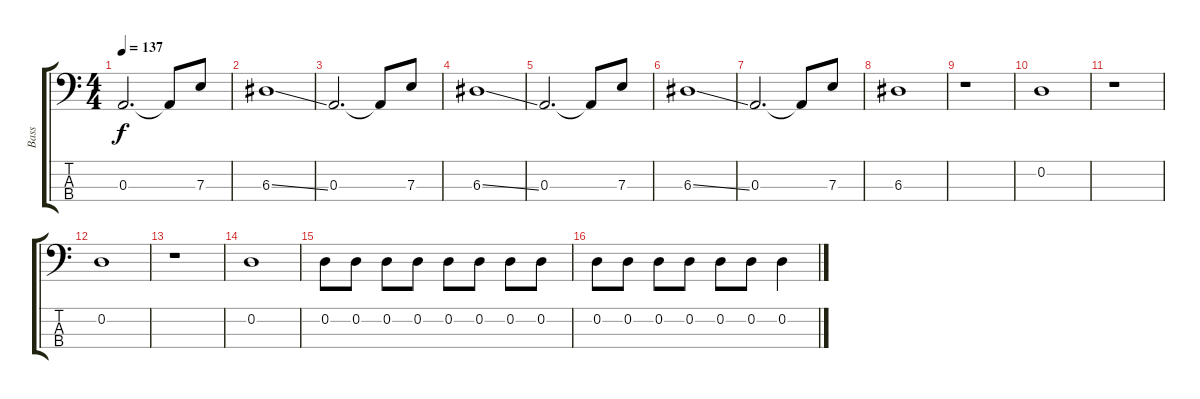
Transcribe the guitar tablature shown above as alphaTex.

\track ("Bass" "Bass") {instrument electricbasspick}
\staff {score tabs}
\tuning (G2 D2 A1 E1) {hide}
\ts (4 4)
\tempo 137
\clef f4
\ks c
0.3.2{d dy f} 0.3{t}.8 7.3.8 |
6.3{ss}.1 |
0.3.2{d} 0.3{t}.8 7.3.8 |
6.3{ss}.1 |
0.3.2{d} 0.3{t}.8 7.3.8 |
6.3{ss}.1 |
0.3.2{d} 0.3{t}.8 7.3.8 |
6.3.1 |
r.1 |
0.2.1 |
r.1 |
0.2.1 |
r.1 |
0.2.1 |
0.2.8 0.2.8 0.2.8 0.2.8 0.2.8 0.2.8 0.2.8 0.2.8 |
0.2.8 0.2.8 0.2.8 0.2.8 0.2.8 0.2.8 0.2.4
